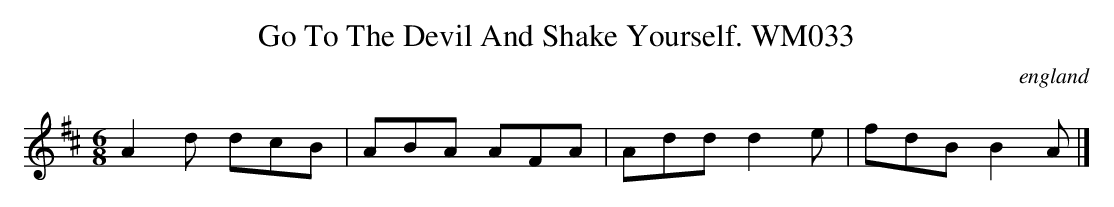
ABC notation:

X:1
T:Go To The Devil And Shake Yourself. WM033
O:england
M:6/8
L:1/8
K:D
A2d dcB|ABA AFA|Add d2e|fdBB2A|]
